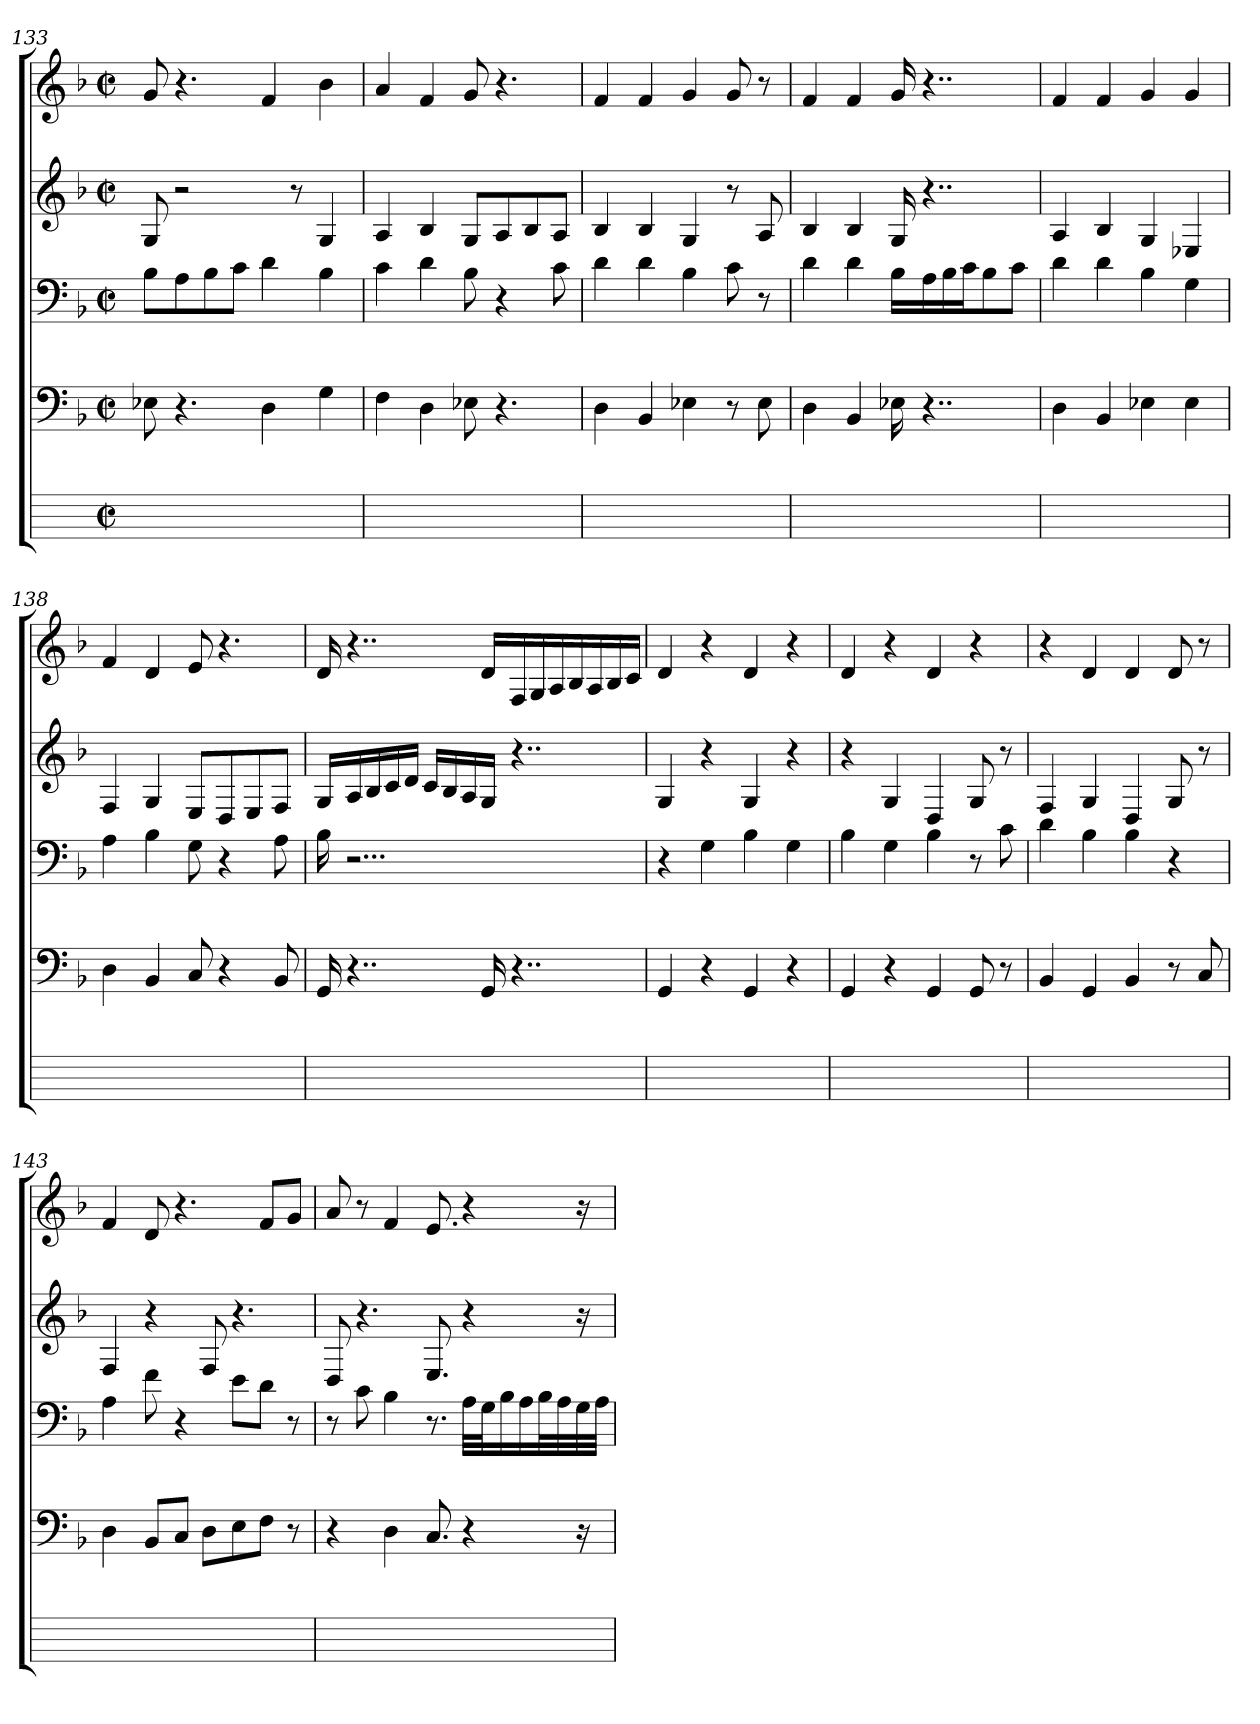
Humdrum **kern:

**kern	**kern	**kern	**kern	**kern
*part5	*part4	*part3	*part2	*part1
*staff5	*staff4	*staff3	*staff2	*staff1
*	*clefF4	*clefF4	*clefG2	*clefG2
*	*k[b-]	*k[b-]	*k[b-]	*k[b-]
*	*F:	*F:	*F:	*F:
*M2/2	*M2/2	*M2/2	*M2/2	*M2/2
*met(c|)	*met(c|)	*met(c|)	*met(c|)	*met(c|)
=133	=133	=133	=133	=133
1ryy	8E-X	8B-L	8G	8g
.	4.r	8Ai	2r	4.r
.	.	8B-i	.	.
.	.	8cJ	.	.
.	4D	4d	.	4f
.	.	.	8r	.
.	4G	4B-	4G	4b-
=134	=134	=134	=134	=134
1ryy	4F	4c	4A	4a
.	4D	4d	4B-	4f
.	8E-X	8B-	8GL	8g
.	4.r	4r	8Ai	4.r
.	.	.	8B-i	.
.	.	8c	8AJ	.
=135	=135	=135	=135	=135
1ryy	4D	4d	4B-	4f
.	4BB-	4d	4B-	4f
.	4E-X	4B-	4G	4g
.	8r	8c	8r	8g
.	8E-	8r	8A	8r
=136	=136	=136	=136	=136
1ryy	4D	4d	4B-	4f
.	4BB-	4d	4B-	4f
.	16E-X	16B-LL	16G	16g
.	4..r	16Ai	4..r	4..r
.	.	16B-i	.	.
.	.	16ciJ	.	.
.	.	8B-i	.	.
.	.	8cJ	.	.
=137	=137	=137	=137	=137
1ryy	4D	4d	4A	4f
.	4BB-	4d	4B-	4f
.	4E-X	4B-	4G	4g
.	4E-	4G	4E-	4g
=138	=138	=138	=138	=138
1ryy	4D	4A	4F	4f
.	4BB-	4B-	4G	4d
.	8C	8G	8EjL	8ej
.	4r	4r	8Di	4.r
.	.	.	8Ei	.
.	8BB-	8A	8FJ	.
=139	=139	=139	=139	=139
1ryy	16GG	16B-	16GLL	16d
.	4..r	2...r	16Ai	4..r
.	.	.	16B-i	.
.	.	.	16ci	.
.	.	.	16diJJ	.
.	.	.	16ciLL	.
.	.	.	16B-i	.
.	.	.	16Ai	.
.	16GGZ	.	16GZJJ	16dZLL
.	4..r	.	4..r	16Fi
.	.	.	.	16Gi
.	.	.	.	16Ai
.	.	.	.	16B-i
.	.	.	.	16Ai
.	.	.	.	16B-i
.	.	.	.	16ciJJ
=140	=140	=140	=140	=140
1ryy	4GGZ	4r	4GZ	4dZ
.	4r	4G	4r	4r
.	4GGZ	4B-	4GZ	4dZ
.	4r	4G	4r	4r
=141	=141	=141	=141	=141
1ryy	4GG	4B-	4r	4dZ
.	4r	4G	4G	4r
.	4GG	4B-	4D	4dZ
.	8GG	8r	8G	4r
.	8r	8c	8r	.
=142	=142	=142	=142	=142
1ryy	4BB-	4d	4F	4r
.	4GG	4B-	4G	4d
.	4BB-	4B-	4D	4d
.	8r	4r	8G	8d
.	8C	.	8r	8r
=143	=143	=143	=143	=143
1ryy	4D	4A	4F	4f
.	8BB-L	8f	4r	8d
.	8CJ	4r	.	4.r
.	8DL	.	8FZ	.
.	8E	8eL	4.r	.
.	8FJ	8dJ	.	8fZL
.	8r	8r	.	8gJ
=144	=144	=144	=144	=144
1ryy	4r	8r	8D	8a
.	.	8c	4.r	8r
.	4D	4B-	.	4f
.	8.C	8.r	8.E	8.e
.	4r	32AiLLL	4r	4r
.	.	32GiJ	.	.
.	.	16B-Z	.	.
.	.	16Ai	.	.
.	.	32B-iL	.	.
.	.	32Ai	.	.
.	16r	32Gi	16r	16r
.	.	32AiJJJ	.	.
=	=	=	=	=
*-	*-	*-	*-	*-
